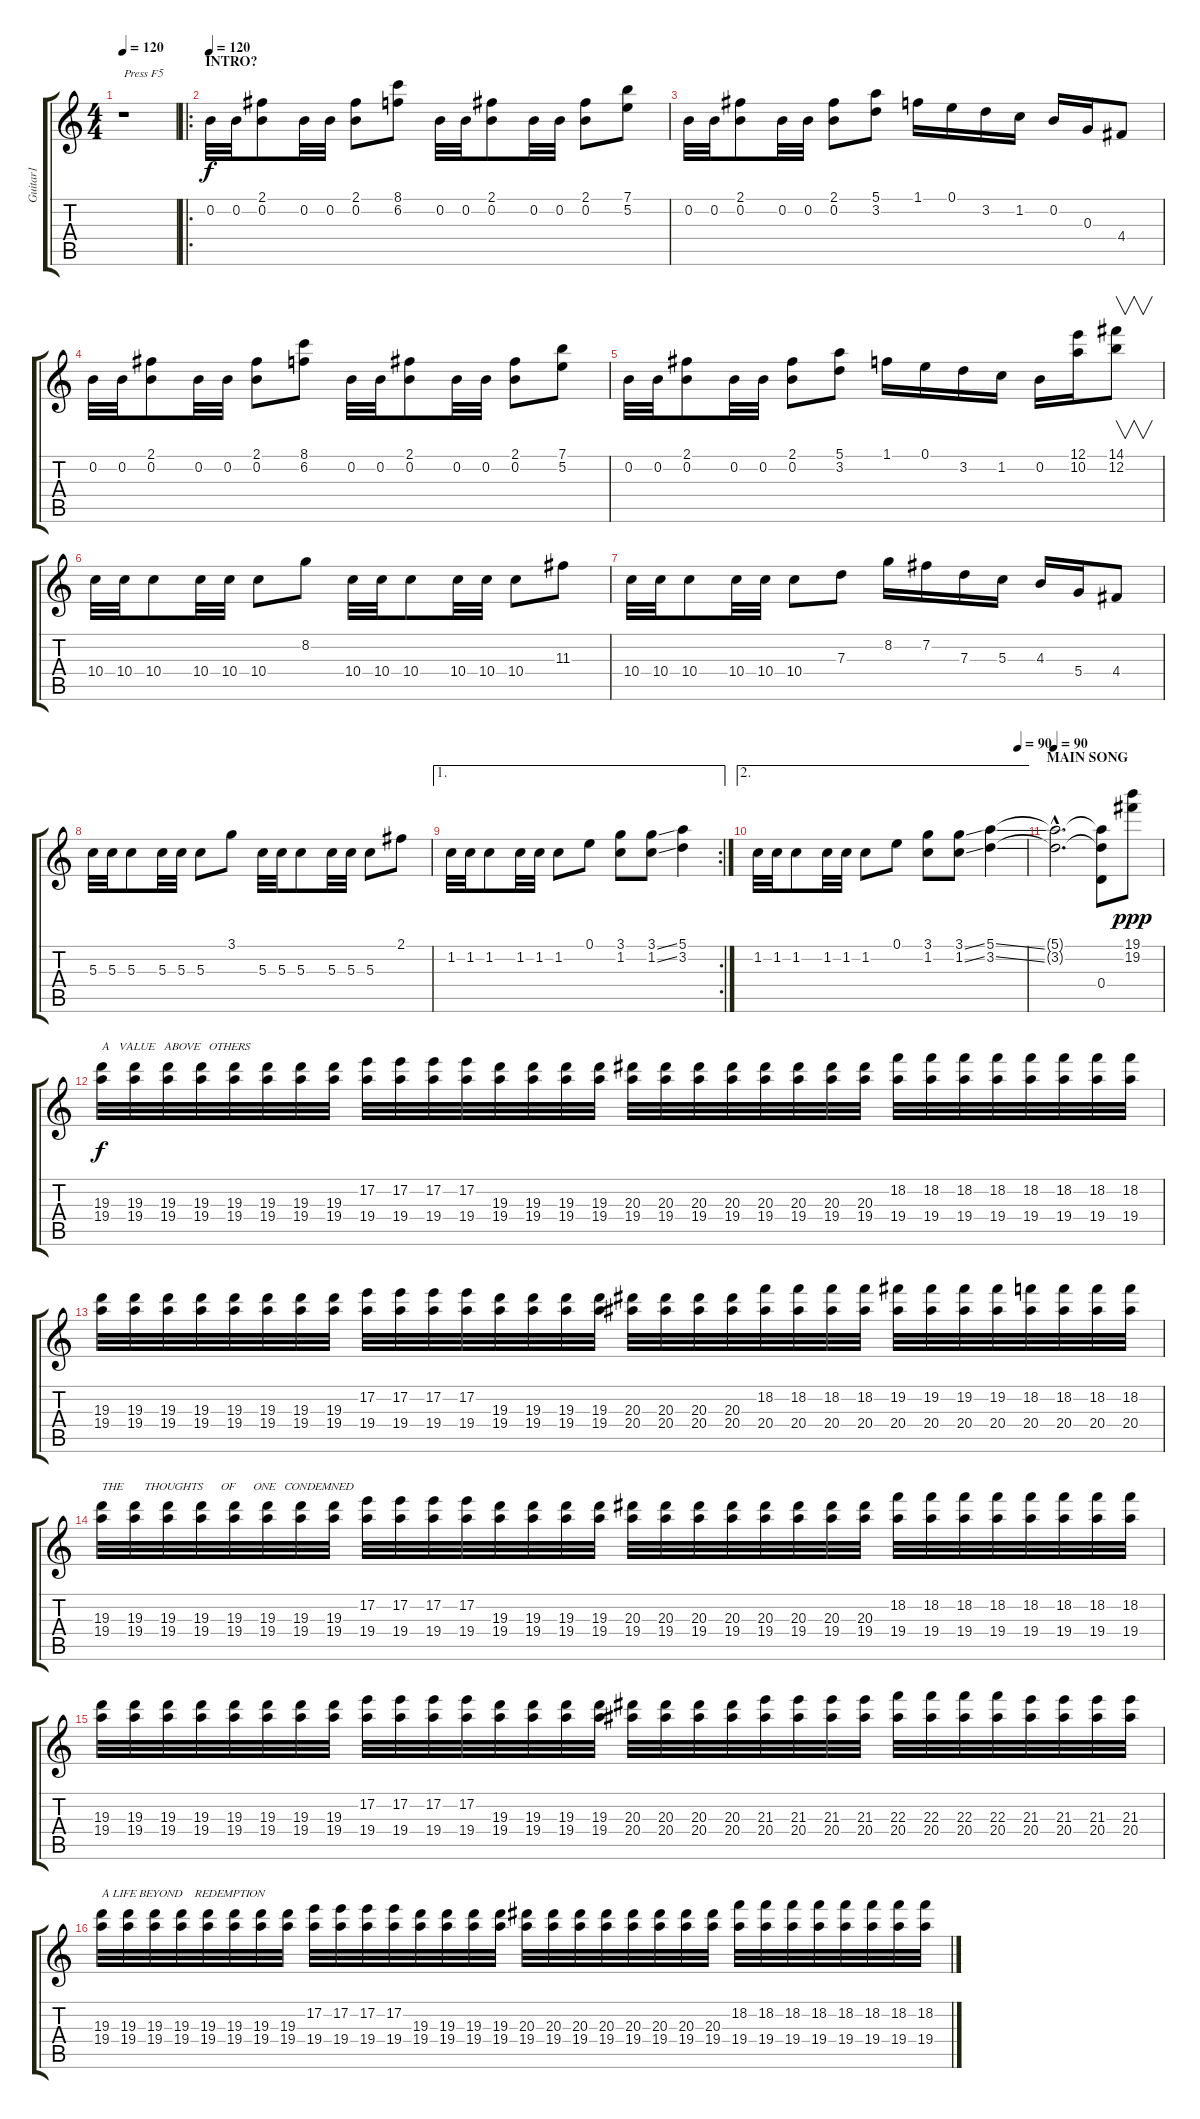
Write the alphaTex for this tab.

\track ("Guitar1" "Guitar1") {instrument overdrivenguitar}
\staff {score tabs}
\tuning (E4 B3 G3 D3 A2 E2) {hide}
\ts (4 4)
\tempo 120
\clef g2
\ks c
r.1{txt "Press F5" dy f instrument overdrivenguitar} |
\ro
\section ("" "INTRO?")
\tempo 120
0.2.32 0.2.32 (2.1 0.2).8 0.2.32 0.2.32 (2.1 0.2).8 (8.1 6.2).8 0.2.32 0.2.32 (2.1 0.2).8 0.2.32 0.2.32 (2.1 0.2).8 (7.1 5.2).8 |
0.2.32 0.2.32 (2.1 0.2).8 0.2.32 0.2.32 (2.1 0.2).8 (5.1 3.2).8 1.1.16 0.1.16 3.2.16 1.2.16 0.2.16 0.3.16 4.4.8 |
0.2.32 0.2.32 (2.1 0.2).8 0.2.32 0.2.32 (2.1 0.2).8 (8.1 6.2).8 0.2.32 0.2.32 (2.1 0.2).8 0.2.32 0.2.32 (2.1 0.2).8 (7.1 5.2).8 |
0.2.32 0.2.32 (2.1 0.2).8 0.2.32 0.2.32 (2.1 0.2).8 (5.1 3.2).8 1.1.16 0.1.16 3.2.16 1.2.16 0.2.16 (12.1 10.2).16 (14.1 12.2).8{v} |
10.4.32 10.4.32 10.4.8 10.4.32 10.4.32 10.4.8 8.2.8 10.4.32 10.4.32 10.4.8 10.4.32 10.4.32 10.4.8 11.3.8 |
10.4.32 10.4.32 10.4.8 10.4.32 10.4.32 10.4.8 7.3.8 8.2.16 7.2.16 7.3.16 5.3.16 4.3.16 5.4.16 4.4.8 |
5.3.32 5.3.32 5.3.8 5.3.32 5.3.32 5.3.8 3.1.8 5.3.32 5.3.32 5.3.8 5.3.32 5.3.32 5.3.8 2.1.8 |
\ae 1
\rc 2
1.2.32 1.2.32 1.2.8 1.2.32 1.2.32 1.2.8 0.1.8 (3.1 1.2).8 (3.1{ss} 1.2{ss}).8 (5.1 3.2).4 |
\ae 2
\tempo (90 0.96875)
1.2.32 1.2.32 1.2.8 1.2.32 1.2.32 1.2.8 0.1.8 (3.1 1.2).8 (3.1{ss} 1.2{ss}).8 (5.1{ss} 3.2{ss}).4 |
\section ("" "MAIN SONG")
\tempo 90
(5.1{hac t} 3.2{hac t}).2{d} (5.1{t} 3.2{t} 0.4).8 (19.1 19.2).8{dy ppp} |
(19.3 19.4).32{txt "A   VALUE   ABOVE   OTHERS" dy f} (19.3 19.4).32 (19.3 19.4).32 (19.3 19.4).32 (19.3 19.4).32 (19.3 19.4).32 (19.3 19.4).32 (19.3 19.4).32 (17.2 19.4).32 (17.2 19.4).32 (17.2 19.4).32 (17.2 19.4).32 (19.3 19.4).32 (19.3 19.4).32 (19.3 19.4).32 (19.3 19.4).32 (20.3 19.4).32 (20.3 19.4).32 (20.3 19.4).32 (20.3 19.4).32 (20.3 19.4).32 (20.3 19.4).32 (20.3 19.4).32 (20.3 19.4).32 (18.2 19.4).32 (18.2 19.4).32 (18.2 19.4).32 (18.2 19.4).32 (18.2 19.4).32 (18.2 19.4).32 (18.2 19.4).32 (18.2 19.4).32 |
(19.3 19.4).32 (19.3 19.4).32 (19.3 19.4).32 (19.3 19.4).32 (19.3 19.4).32 (19.3 19.4).32 (19.3 19.4).32 (19.3 19.4).32 (17.2 19.4).32 (17.2 19.4).32 (17.2 19.4).32 (17.2 19.4).32 (19.3 19.4).32 (19.3 19.4).32 (19.3 19.4).32 (19.3 19.4).32 (20.3 20.4).32 (20.3 20.4).32 (20.3 20.4).32 (20.3 20.4).32 (18.2 20.4).32 (18.2 20.4).32 (18.2 20.4).32 (18.2 20.4).32 (19.2 20.4).32 (19.2 20.4).32 (19.2 20.4).32 (19.2 20.4).32 (18.2 20.4).32 (18.2 20.4).32 (18.2 20.4).32 (18.2 20.4).32 |
(19.3 19.4).32{txt "THE       THOUGHTS      OF      ONE   CONDEMNED"} (19.3 19.4).32 (19.3 19.4).32 (19.3 19.4).32 (19.3 19.4).32 (19.3 19.4).32 (19.3 19.4).32 (19.3 19.4).32 (17.2 19.4).32 (17.2 19.4).32 (17.2 19.4).32 (17.2 19.4).32 (19.3 19.4).32 (19.3 19.4).32 (19.3 19.4).32 (19.3 19.4).32 (20.3 19.4).32 (20.3 19.4).32 (20.3 19.4).32 (20.3 19.4).32 (20.3 19.4).32 (20.3 19.4).32 (20.3 19.4).32 (20.3 19.4).32 (18.2 19.4).32 (18.2 19.4).32 (18.2 19.4).32 (18.2 19.4).32 (18.2 19.4).32 (18.2 19.4).32 (18.2 19.4).32 (18.2 19.4).32 |
(19.3 19.4).32 (19.3 19.4).32 (19.3 19.4).32 (19.3 19.4).32 (19.3 19.4).32 (19.3 19.4).32 (19.3 19.4).32 (19.3 19.4).32 (17.2 19.4).32 (17.2 19.4).32 (17.2 19.4).32 (17.2 19.4).32 (19.3 19.4).32 (19.3 19.4).32 (19.3 19.4).32 (19.3 19.4).32 (20.3 20.4).32 (20.3 20.4).32 (20.3 20.4).32 (20.3 20.4).32 (21.3 20.4).32 (21.3 20.4).32 (21.3 20.4).32 (21.3 20.4).32 (22.3 20.4).32 (22.3 20.4).32 (22.3 20.4).32 (22.3 20.4).32 (21.3 20.4).32 (21.3 20.4).32 (21.3 20.4).32 (21.3 20.4).32 |
(19.3 19.4).32{txt "A LIFE BEYOND    REDEMPTION"} (19.3 19.4).32 (19.3 19.4).32 (19.3 19.4).32 (19.3 19.4).32 (19.3 19.4).32 (19.3 19.4).32 (19.3 19.4).32 (17.2 19.4).32 (17.2 19.4).32 (17.2 19.4).32 (17.2 19.4).32 (19.3 19.4).32 (19.3 19.4).32 (19.3 19.4).32 (19.3 19.4).32 (20.3 19.4).32 (20.3 19.4).32 (20.3 19.4).32 (20.3 19.4).32 (20.3 19.4).32 (20.3 19.4).32 (20.3 19.4).32 (20.3 19.4).32 (18.2 19.4).32 (18.2 19.4).32 (18.2 19.4).32 (18.2 19.4).32 (18.2 19.4).32 (18.2 19.4).32 (18.2 19.4).32 (18.2 19.4).32
